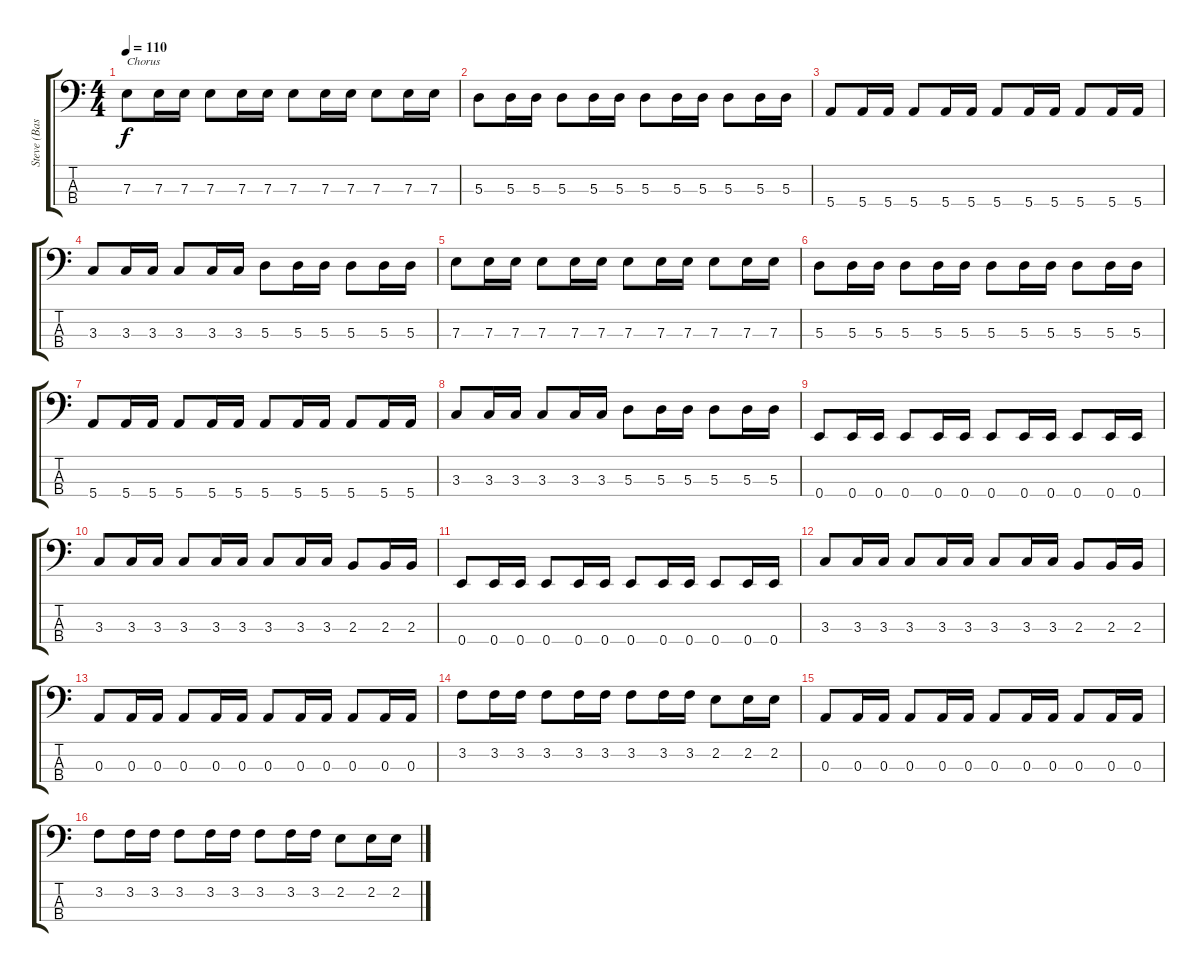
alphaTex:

\track ("Steve (Bass)" "Steve (Bas") {instrument electricbasspick}
\staff {score tabs}
\tuning (G2 D2 A1 E1) {hide}
\ts (4 4)
\tempo 110
\clef f4
\ks c
7.3.8{txt "Chorus" dy f} 7.3.16 7.3.16 7.3.8 7.3.16 7.3.16 7.3.8 7.3.16 7.3.16 7.3.8 7.3.16 7.3.16 |
5.3.8 5.3.16 5.3.16 5.3.8 5.3.16 5.3.16 5.3.8 5.3.16 5.3.16 5.3.8 5.3.16 5.3.16 |
5.4.8 5.4.16 5.4.16 5.4.8 5.4.16 5.4.16 5.4.8 5.4.16 5.4.16 5.4.8 5.4.16 5.4.16 |
3.3.8 3.3.16 3.3.16 3.3.8 3.3.16 3.3.16 5.3.8 5.3.16 5.3.16 5.3.8 5.3.16 5.3.16 |
7.3.8 7.3.16 7.3.16 7.3.8 7.3.16 7.3.16 7.3.8 7.3.16 7.3.16 7.3.8 7.3.16 7.3.16 |
5.3.8 5.3.16 5.3.16 5.3.8 5.3.16 5.3.16 5.3.8 5.3.16 5.3.16 5.3.8 5.3.16 5.3.16 |
5.4.8 5.4.16 5.4.16 5.4.8 5.4.16 5.4.16 5.4.8 5.4.16 5.4.16 5.4.8 5.4.16 5.4.16 |
3.3.8 3.3.16 3.3.16 3.3.8 3.3.16 3.3.16 5.3.8 5.3.16 5.3.16 5.3.8 5.3.16 5.3.16 |
0.4.8 0.4.16 0.4.16 0.4.8 0.4.16 0.4.16 0.4.8 0.4.16 0.4.16 0.4.8 0.4.16 0.4.16 |
3.3.8 3.3.16 3.3.16 3.3.8 3.3.16 3.3.16 3.3.8 3.3.16 3.3.16 2.3.8 2.3.16 2.3.16 |
0.4.8 0.4.16 0.4.16 0.4.8 0.4.16 0.4.16 0.4.8 0.4.16 0.4.16 0.4.8 0.4.16 0.4.16 |
3.3.8 3.3.16 3.3.16 3.3.8 3.3.16 3.3.16 3.3.8 3.3.16 3.3.16 2.3.8 2.3.16 2.3.16 |
0.3.8 0.3.16 0.3.16 0.3.8 0.3.16 0.3.16 0.3.8 0.3.16 0.3.16 0.3.8 0.3.16 0.3.16 |
3.2.8 3.2.16 3.2.16 3.2.8 3.2.16 3.2.16 3.2.8 3.2.16 3.2.16 2.2.8 2.2.16 2.2.16 |
0.3.8 0.3.16 0.3.16 0.3.8 0.3.16 0.3.16 0.3.8 0.3.16 0.3.16 0.3.8 0.3.16 0.3.16 |
3.2.8 3.2.16 3.2.16 3.2.8 3.2.16 3.2.16 3.2.8 3.2.16 3.2.16 2.2.8 2.2.16 2.2.16
